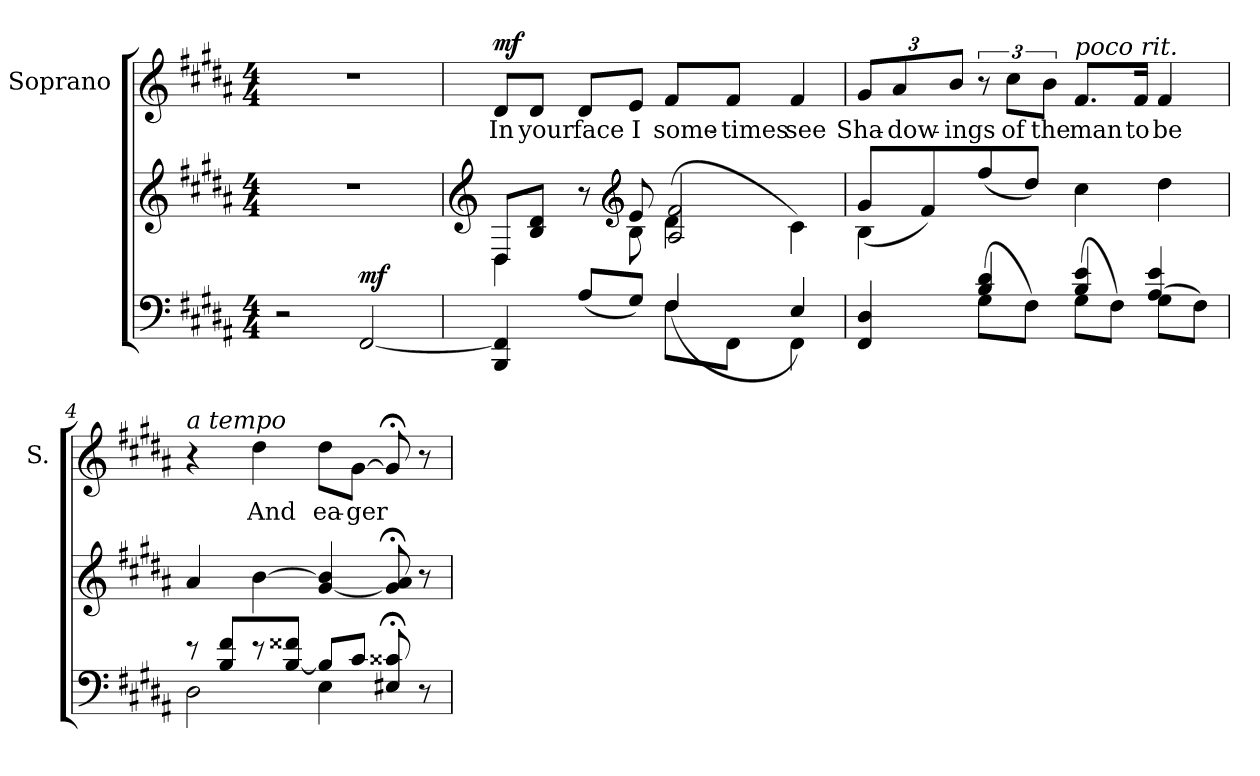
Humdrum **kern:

**kern	**kern	**dynam	**kern	**text	**dynam
*part2	*part2	*part2	*part1	*part1	*part1
*staff3	*staff2	*staff2/3	*staff1	*staff1	*staff1
*	*	*	*I"Soprano	*	*
*	*	*	*I'S.	*	*
*clefF4	*clefG2	*	*clefG2	*	*
*k[f#c#g#d#a#]	*k[f#c#g#d#a#]	*	*k[f#c#g#d#a#]	*	*
*M4/4	*M4/4	*	*M4/4	*	*
=1	=1	=1	=1	=1	=1
2r	1r	.	1r	.	.
!	!	!LO:DY:a=2	!	!	!
[2FF#/	.	mf	.	.	.
=2	=2	=2	=2	=2	=2
*	*clefG2	*	*	*	*
*^	*^	*	*	*	*
!	!	!	!	!	!	!	!LO:DY:a
4BBB/ 4FF#]/	2ryy	4D#\	8D#/L	.	8d#/L	In	mf
.	.	.	8B/ 8d#/J	.	8d#/J	your	.
(>8A#/L	.	8ryy	8r	.	8d#/L	face	.
*	*	*clefG2	*	*	*	*	*
8G#/J)	.	8e/	8B\	.	8e/J	I	.
8F#\L	(>4F#/	(<4d#\	2A#/ 2f#/	.	8f#/L	some-	.
8FF#\J	.	.	.	.	8f#/J	-times	.
4FF#\	4E/)	4c#\)	.	.	4f#/	see	.
=3	=3	=3	=3	=3	=3	=3	=3
4FF#/ 4D#/	4ryy	4B\	(>8g#/L	.	12g#/L	Sha-	.
.	.	.	.	.	12a#/	-dow-	.
.	.	.	8f#/)	.	.	.	.
.	.	.	.	.	12b/J	-ings	.
(<8G#\L	4B/ 4d#/	4ryy	(>8ff#/	.	12r	.	.
.	.	.	.	.	12cc#\L	of	.
8F#\J)	.	.	8dd#/J)	.	.	.	.
.	.	.	.	.	12b\J	the	.
!	!	!	!	!	!LO:TX:a:i:t=poco rit.	!	!
(<8G#\L	4B/ 4e/	2ryy	4cc#\	.	8.f#/L	man	.
8F#\J)	.	.	.	.	.	.	.
.	.	.	.	.	16f#/Jk	to	.
(<8G#\L	4A#/ 4e/	.	4dd#\	.	4f#/	be	.
8F#\J)	.	.	.	.	.	.	.
*	*	*v	*v	*	*	*	*
=4	=4	=4	=4	=4	=4	=4
!	!	!	!	!LO:TX:a:i:t=a tempo	!	!
2D#\	8rd	4a#/	.	4r	.	.
.	8B/ 8f#/L	.	.	.	.	.
.	8rd	[4b\	.	4dd#\	And	.
.	[8B/ 8f##/J	.	.	.	.	.
4E\	8B/L]	[4g#/ 4b]/	.	8dd#\L	ea-	.
.	8c#/J	.	.	[8g#\J	-ger	.
8E#X;</ 8c##;</	8ryy	8g#];</ 8a#;</	.	8g#;</]	.	.
8r	8ryy	8r	.	8r	.	.
*v	*v	*	*	*	*	*
=	=	=	=	=	=
*-	*-	*-	*-	*-	*-
